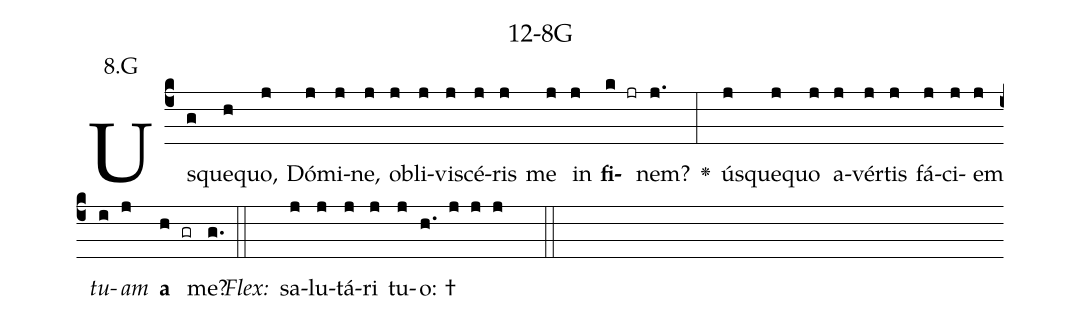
name: 12-8G;
annotation: 8.G;
%%
(c4)Us(g)que(h)quo,(j) Dó(j)mi(j)ne,(j) ob(j)li(j)vi(j)scé(j)ris(j) me(j) in(j) <b>fi</b>(k jr)nem?(j.) <v>\greheightstar</v>(:) ús(j)que(j)quo(j) a(j)vér(j)tis(j) fá(j)ci(j)em(j) <i>tu</i>(i)<i>am</i>(j) <b>a</b>(h gr) me?(g.) (::)
<i>Flex:</i>()  sa(j)lu(j)tá(j)ri(j) tu(j)o: †(h. j j j  ::)

%E(j) u(j) o(i) u(j) a(h) e.(g.) (::)
